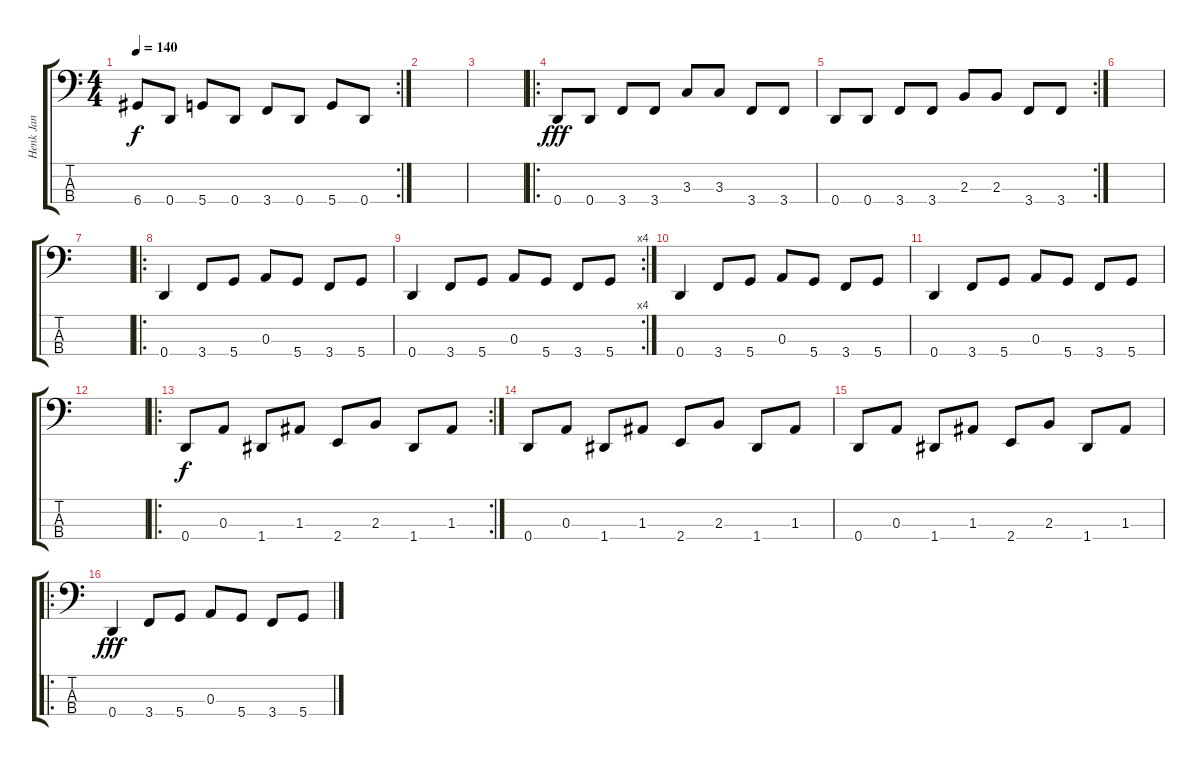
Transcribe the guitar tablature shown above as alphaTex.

\track ("Henk Jan" "Henk Jan") {instrument electricbassfinger}
\staff {score tabs}
\tuning (G2 D2 A1 D1) {hide}
\rc 2
\ts (4 4)
\tempo 140
\clef f4
\ks c
6.4.8{dy f} 0.4.8 5.4.8 0.4.8 3.4.8 0.4.8 5.4.8 0.4.8 |
|
|
\ro
0.4.8{dy fff} 0.4.8 3.4.8 3.4.8 3.3.8 3.3.8 3.4.8 3.4.8 |
\rc 2
0.4.8 0.4.8 3.4.8 3.4.8 2.3.8 2.3.8 3.4.8 3.4.8 |
|
|
\ro
0.4.4 3.4.8 5.4.8 0.3.8 5.4.8 3.4.8 5.4.8 |
\rc 4
0.4.4 3.4.8 5.4.8 0.3.8 5.4.8 3.4.8 5.4.8 |
0.4.4 3.4.8 5.4.8 0.3.8 5.4.8 3.4.8 5.4.8 |
0.4.4 3.4.8 5.4.8 0.3.8 5.4.8 3.4.8 5.4.8 |
|
\ro
\rc 2
0.4.8{dy f} 0.3.8 1.4.8 1.3.8 2.4.8 2.3.8 1.4.8 1.3.8 |
0.4.8 0.3.8 1.4.8 1.3.8 2.4.8 2.3.8 1.4.8 1.3.8 |
0.4.8 0.3.8 1.4.8 1.3.8 2.4.8 2.3.8 1.4.8 1.3.8 |
\ro
0.4.4{dy fff} 3.4.8 5.4.8 0.3.8 5.4.8 3.4.8 5.4.8
